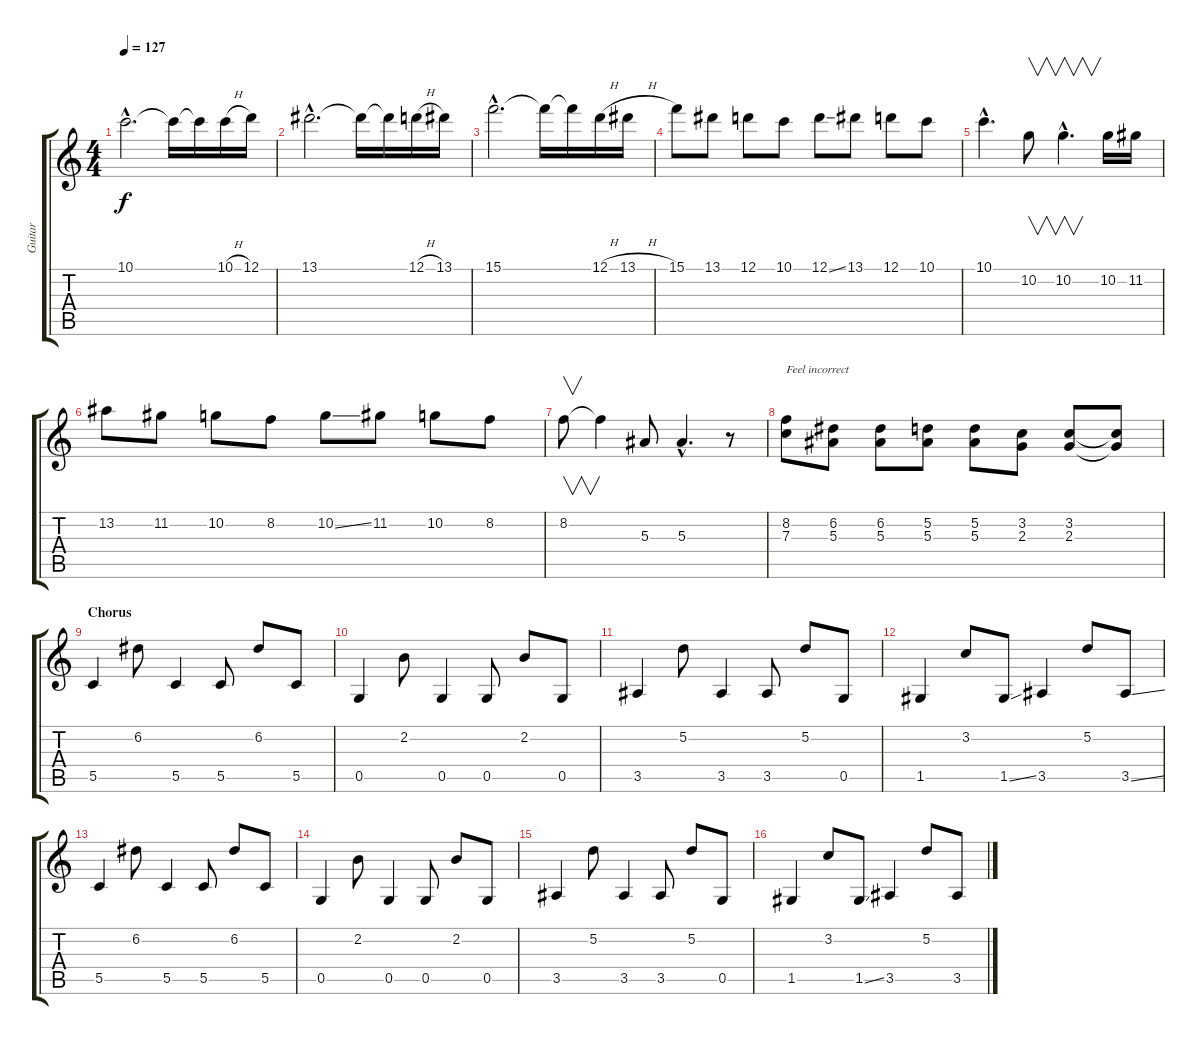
\track ("Guitar" "Guitar") {instrument acousticguitarsteel}
\staff {score tabs}
\tuning (D4 A3 F3 C3 G2 C2) {hide}
\ts (4 4)
\tempo 127
\clef g2
\ks c
10.1{hac}.2{d dy f} 10.1{t}.16 10.1{t}.16 10.1{h}.16 12.1.16 |
13.1{hac}.2{d} 13.1{t}.16 13.1{t}.16 12.1{h}.16 13.1.16 |
15.1{hac}.2{d} 15.1{t}.16 15.1{t}.16 12.1{h}.16 13.1{h}.16 |
15.1.8 13.1.8 12.1.8 10.1.8 12.1{ss}.8 13.1.8 12.1.8 10.1.8 |
10.1{hac}.4{d} 10.2.8{v} 10.2{hac}.4{v d} 10.2.16 11.2.16 |
13.2.8 11.2.8 10.2.8 8.2.8 10.2{ss}.8 11.2.8 10.2.8 8.2.8 |
8.2.8{v} 8.2{t}.4 5.3.8 5.3{hac}.4{d} r.8 |
(8.2 7.3).8{txt "Feel incorrect"} (6.2 5.3).8 (6.2 5.3).8 (5.2 5.3).8 (5.2 5.3).8 (3.2 2.3).8 (3.2 2.3).8 (3.2{t} 2.3{t}).8 |
\section ("" "Chorus")
5.5.4 6.2.8 5.5.4 5.5.8 6.2.8 5.5.8 |
0.5.4 2.2.8 0.5.4 0.5.8 2.2.8 0.5.8 |
3.5.4 5.2.8 3.5.4 3.5.8 5.2.8 0.5.8 |
1.5.4 3.2.8 1.5{ss}.8 3.5.4 5.2.8 3.5{ss}.8 |
5.5.4 6.2.8 5.5.4 5.5.8 6.2.8 5.5.8 |
0.5.4 2.2.8 0.5.4 0.5.8 2.2.8 0.5.8 |
3.5.4 5.2.8 3.5.4 3.5.8 5.2.8 0.5.8 |
1.5.4 3.2.8 1.5{ss}.8 3.5.4 5.2.8 3.5{ss}.8
